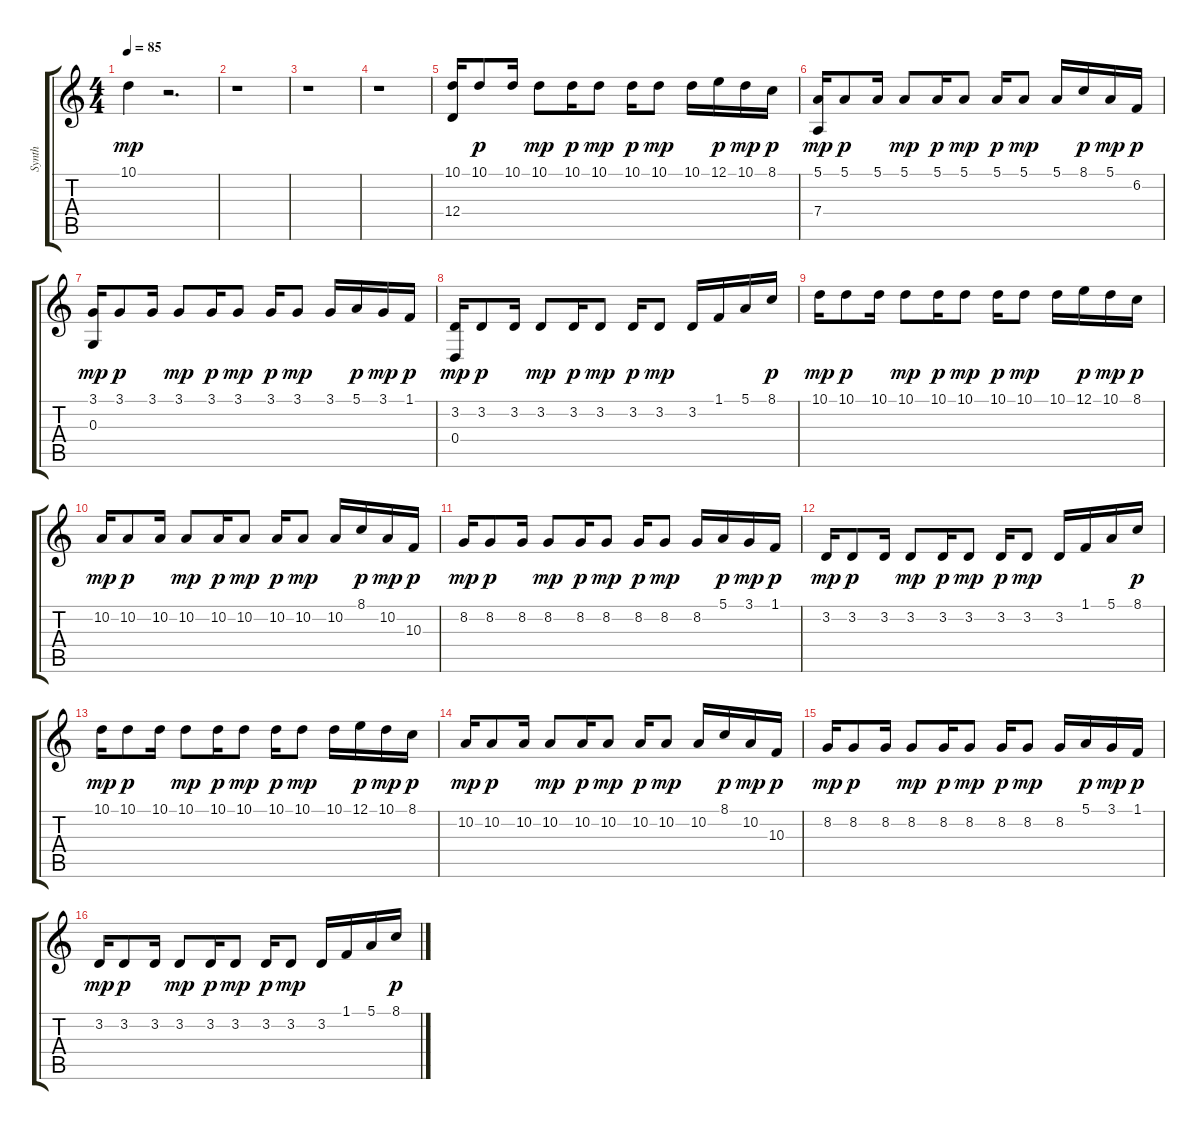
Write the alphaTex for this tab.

\track ("Synth" "Synth") {instrument lead4chiff}
\staff {score tabs}
\tuning (E4 B3 G3 D3 A2 E2) {hide}
\ts (4 4)
\tempo 85
\clef g2
\ks c
10.1.4{dy mp} r.2{d} |
r.1 |
r.1 |
r.1 |
(10.1 12.4).16 10.1.8{dy p} 10.1.16 10.1.8{dy mp} 10.1.16{dy p} 10.1.8{dy mp} 10.1.16{dy p} 10.1.8{dy mp} 10.1.16 12.1.16{dy p} 10.1.16{dy mp} 8.1.16{dy p} |
(5.1 7.4).16{dy mp} 5.1.8{dy p} 5.1.16 5.1.8{dy mp} 5.1.16{dy p} 5.1.8{dy mp} 5.1.16{dy p} 5.1.8{dy mp} 5.1.16 8.1.16{dy p} 5.1.16{dy mp} 6.2.16{dy p} |
(3.1 0.3).16{dy mp} 3.1.8{dy p} 3.1.16 3.1.8{dy mp} 3.1.16{dy p} 3.1.8{dy mp} 3.1.16{dy p} 3.1.8{dy mp} 3.1.16 5.1.16{dy p} 3.1.16{dy mp} 1.1.16{dy p} |
(3.2 0.4).16{dy mp} 3.2.8{dy p} 3.2.16 3.2.8{dy mp} 3.2.16{dy p} 3.2.8{dy mp} 3.2.16{dy p} 3.2.8{dy mp} 3.2.16 1.1.16 5.1.16 8.1.16{dy p} |
10.1.16{dy mp} 10.1.8{dy p} 10.1.16 10.1.8{dy mp} 10.1.16{dy p} 10.1.8{dy mp} 10.1.16{dy p} 10.1.8{dy mp} 10.1.16 12.1.16{dy p} 10.1.16{dy mp} 8.1.16{dy p} |
10.2.16{dy mp} 10.2.8{dy p} 10.2.16 10.2.8{dy mp} 10.2.16{dy p} 10.2.8{dy mp} 10.2.16{dy p} 10.2.8{dy mp} 10.2.16 8.1.16{dy p} 10.2.16{dy mp} 10.3.16{dy p} |
8.2.16{dy mp} 8.2.8{dy p} 8.2.16 8.2.8{dy mp} 8.2.16{dy p} 8.2.8{dy mp} 8.2.16{dy p} 8.2.8{dy mp} 8.2.16 5.1.16{dy p} 3.1.16{dy mp} 1.1.16{dy p} |
3.2.16{dy mp} 3.2.8{dy p} 3.2.16 3.2.8{dy mp} 3.2.16{dy p} 3.2.8{dy mp} 3.2.16{dy p} 3.2.8{dy mp} 3.2.16 1.1.16 5.1.16 8.1.16{dy p} |
10.1.16{dy mp} 10.1.8{dy p} 10.1.16 10.1.8{dy mp} 10.1.16{dy p} 10.1.8{dy mp} 10.1.16{dy p} 10.1.8{dy mp} 10.1.16 12.1.16{dy p} 10.1.16{dy mp} 8.1.16{dy p} |
10.2.16{dy mp} 10.2.8{dy p} 10.2.16 10.2.8{dy mp} 10.2.16{dy p} 10.2.8{dy mp} 10.2.16{dy p} 10.2.8{dy mp} 10.2.16 8.1.16{dy p} 10.2.16{dy mp} 10.3.16{dy p} |
8.2.16{dy mp} 8.2.8{dy p} 8.2.16 8.2.8{dy mp} 8.2.16{dy p} 8.2.8{dy mp} 8.2.16{dy p} 8.2.8{dy mp} 8.2.16 5.1.16{dy p} 3.1.16{dy mp} 1.1.16{dy p} |
3.2.16{dy mp} 3.2.8{dy p} 3.2.16 3.2.8{dy mp} 3.2.16{dy p} 3.2.8{dy mp} 3.2.16{dy p} 3.2.8{dy mp} 3.2.16 1.1.16 5.1.16 8.1.16{dy p}
